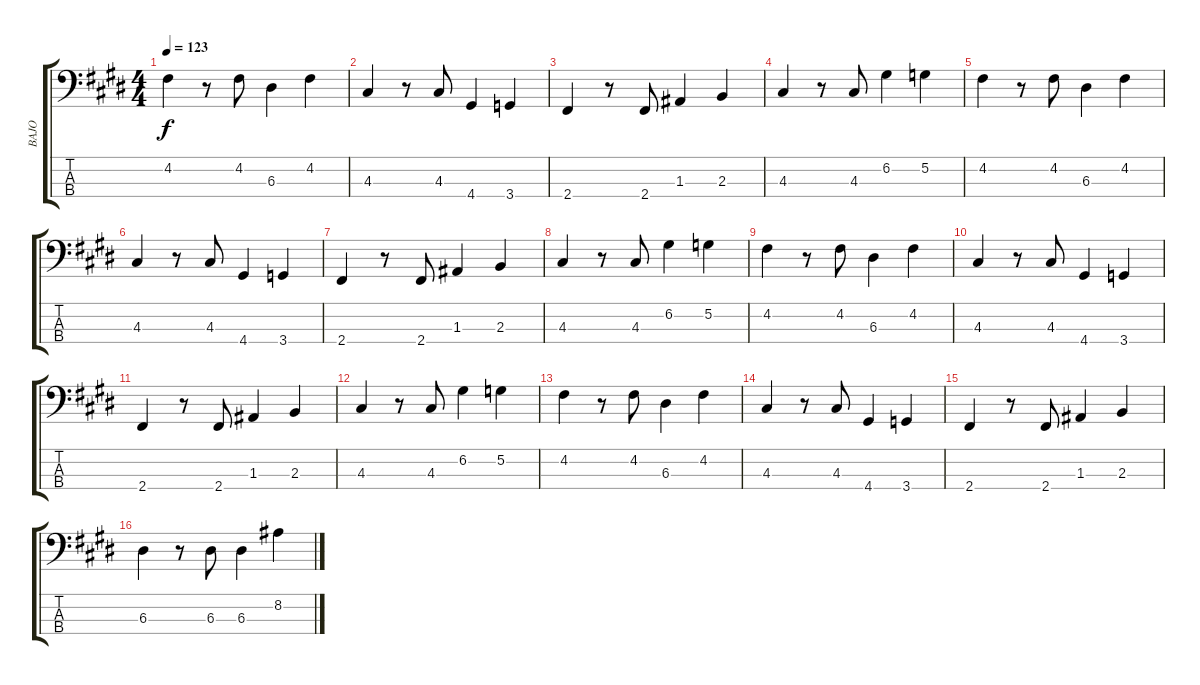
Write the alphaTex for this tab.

\track ("BAJO" "BAJO") {instrument electricbassfinger}
\staff {score tabs}
\tuning (G2 D2 A1 E1) {hide}
\ts (4 4)
\tempo 123
\clef f4
\ks c#minor
4.2.4{dy f} r.8 4.2.8 6.3.4 4.2.4 |
4.3.4 r.8 4.3.8 4.4.4 3.4.4 |
2.4.4 r.8 2.4.8 1.3.4 2.3.4 |
4.3.4 r.8 4.3.8 6.2.4 5.2.4 |
4.2.4 r.8 4.2.8 6.3.4 4.2.4 |
4.3.4 r.8 4.3.8 4.4.4 3.4.4 |
2.4.4 r.8 2.4.8 1.3.4 2.3.4 |
4.3.4 r.8 4.3.8 6.2.4 5.2.4 |
4.2.4 r.8 4.2.8 6.3.4 4.2.4 |
4.3.4 r.8 4.3.8 4.4.4 3.4.4 |
2.4.4 r.8 2.4.8 1.3.4 2.3.4 |
4.3.4 r.8 4.3.8 6.2.4 5.2.4 |
4.2.4 r.8 4.2.8 6.3.4 4.2.4 |
4.3.4 r.8 4.3.8 4.4.4 3.4.4 |
2.4.4 r.8 2.4.8 1.3.4 2.3.4 |
6.3.4 r.8 6.3.8 6.3.4 8.2.4
